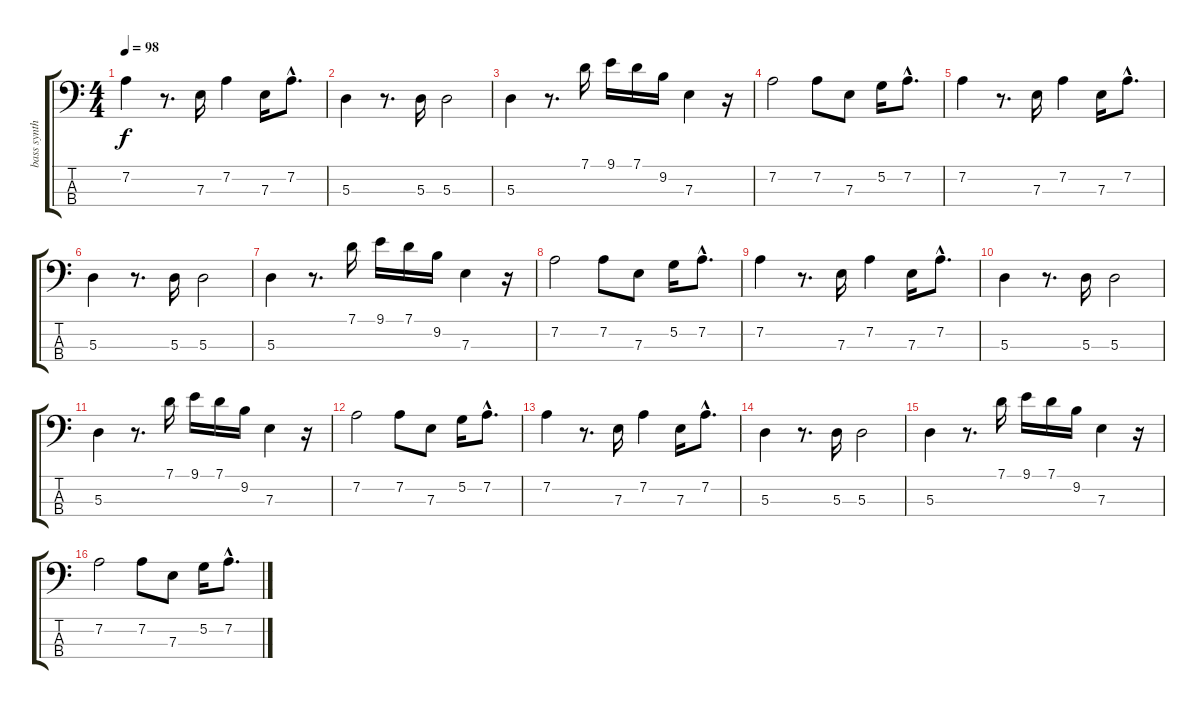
\track ("bass synth" "bass synth") {instrument synthbass1}
\staff {score tabs}
\tuning (G2 D2 A1 E1) {hide}
\ts (4 4)
\tempo 98
\clef f4
\ks c
7.2.4{dy f} r.8{d} 7.3.16 7.2.4 7.3.16 7.2{hac}.8{d} |
5.3.4 r.8{d} 5.3.16 5.3.2 |
5.3.4 r.8{d} 7.1.16 9.1.16 7.1.16 9.2.16 7.3.4 r.16 |
7.2.2 7.2.8 7.3.8 5.2.16 7.2{hac}.8{d} |
7.2.4 r.8{d} 7.3.16 7.2.4 7.3.16 7.2{hac}.8{d} |
5.3.4 r.8{d} 5.3.16 5.3.2 |
5.3.4 r.8{d} 7.1.16 9.1.16 7.1.16 9.2.16 7.3.4 r.16 |
7.2.2 7.2.8 7.3.8 5.2.16 7.2{hac}.8{d} |
7.2.4 r.8{d} 7.3.16 7.2.4 7.3.16 7.2{hac}.8{d} |
5.3.4 r.8{d} 5.3.16 5.3.2 |
5.3.4 r.8{d} 7.1.16 9.1.16 7.1.16 9.2.16 7.3.4 r.16 |
7.2.2 7.2.8 7.3.8 5.2.16 7.2{hac}.8{d} |
7.2.4 r.8{d} 7.3.16 7.2.4 7.3.16 7.2{hac}.8{d} |
5.3.4 r.8{d} 5.3.16 5.3.2 |
5.3.4 r.8{d} 7.1.16 9.1.16 7.1.16 9.2.16 7.3.4 r.16 |
7.2.2 7.2.8 7.3.8 5.2.16 7.2{hac}.8{d}
